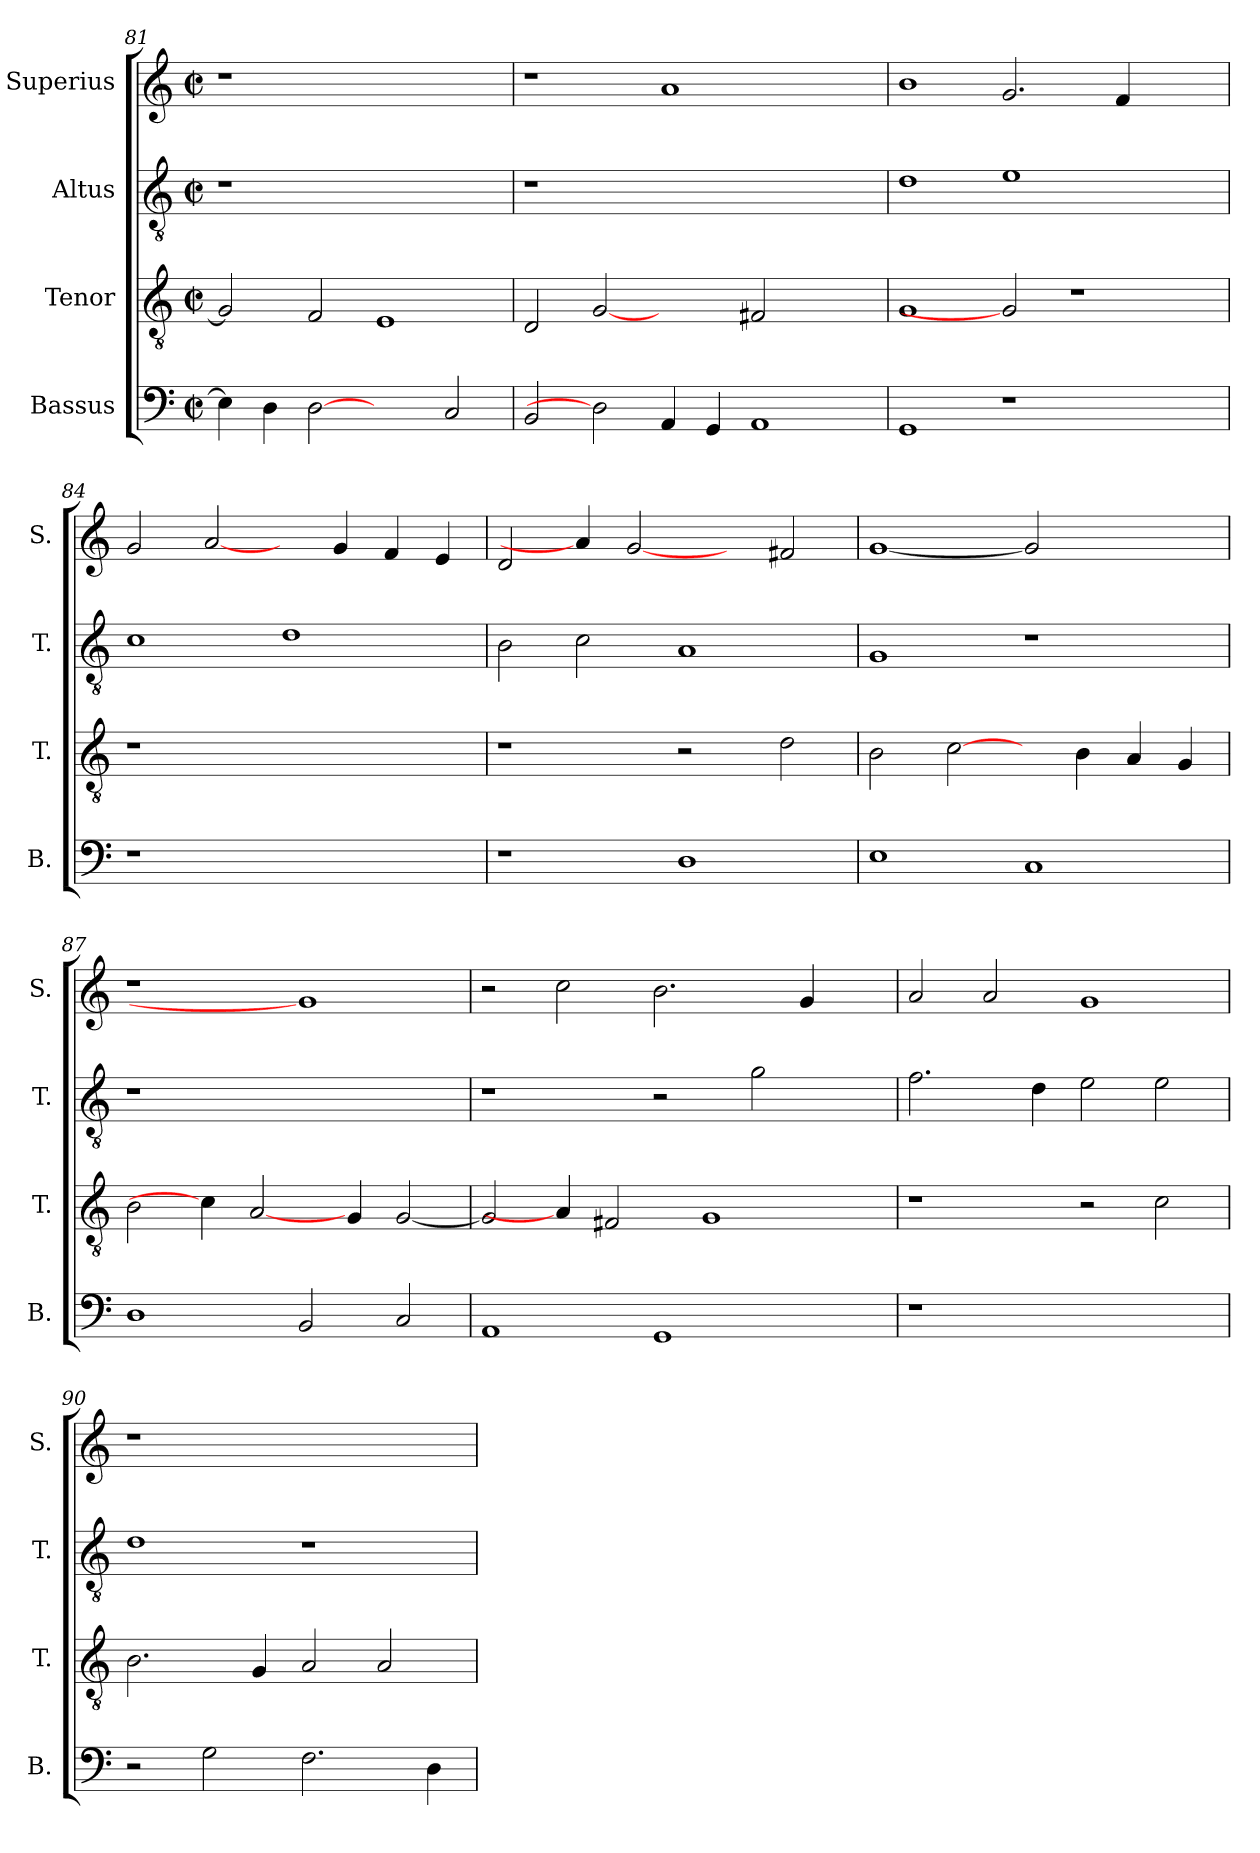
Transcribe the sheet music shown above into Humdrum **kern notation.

**kern	**kern	**kern	**kern
*part4	*part3	*part2	*part1
*staff4	*staff3	*staff2	*staff1
*I"Bassus	*I"Tenor	*I"Altus	*I"Superius
*I'B.	*I'T.	*I'T.	*I'S.
*clefF4	*clefGv2	*clefGv2	*clefG2
*	*ITrd7c12	*ITrd7c12	*
*k[]	*k[]	*k[]	*k[]
*C:	*C:	*C:	*C:
*M2/2	*M2/2	*M2/2	*M2/2
*met(c|)	*met(c|)	*met(c|)	*met(c|)
=81	=81	=81	=81
!	!	!LO:N:vis=1	!LO:N:vis=1
4Ei\]	2GGi/]	1r	1r
4Di\	.	.	.
[2Di	2FFi/	.	.
2ryy	1EEi	1ryy	1ryy
2Ci/	.	.	.
=82	=82	=82	=82
!	!	!LO:N:vis=1	!
2BBi/	2DDi/	1r	1r
2Di]	[2GGi	.	.
4AAi/	2ryy	1.ryy	1ai
4GGi/	.	.	.
1AAi	2FF#Xi/	.	.
.	2ryy	.	2ryy
!!LO:LB:g=z
=83	=83	=83	=83
1GGi	1GGi	1Di	1bi
1r	2GGi]	1Ei	2.gi/
.	1r	.	.
.	.	.	4fi/
2ryy	.	2ryy	2ryy
=84	=84	=84	=84
!LO:N:vis=1	!LO:N:vis=1	!	!
1r	1r	1Ci	2gi/
.	.	.	[2ai/
1ryy	1ryy	1Di	4ryy
.	.	.	4gi/
.	.	.	4fi/
.	.	.	4ei/
=85	=85	=85	=85
1r	1r	2BBi\	2di/
.	.	2Ci\	4ai/]
.	.	.	[2gi
1Di	2r	1AAi	.
.	.	.	4ryy
.	2Di\	.	2f#Xi/
=86	=86	=86	=86
1Ei	2BBi\	1GGi	[1gi
.	[2Ci\	.	.
1Ci	4ryy	1r	2gi]
.	4BBi\	.	.
.	4AAi/	.	2ryy
.	4GGi/	.	.
=87	=87	=87	=87
!	!	!LO:N:vis=1	!LO:N:vis=1
1Di	2BBi\	1r	1r
.	4Ci\]	.	.
.	[2AAi/	.	.
2BBi/	.	1ryy	1gi]
.	4GGi/	.	.
2Ci/	[<2GGi/	.	.
!!LO:PB:g=z
=88	=88	=88	=88
1AAi	2GGi/]	1r	2r
.	4AAi/]	.	2cci\
.	2FF#Xi/	.	.
1GGi	.	2r	2.bi\
.	1GGi	.	.
.	.	2Gi\	.
.	.	.	4gi/
4ryy	.	4ryy	4ryy
=89	=89	=89	=89
!LO:N:vis=1	!	!	!
1r	1r	2.Fi\	2ai/
.	.	.	2ai/
.	.	4Di\	.
1ryy	2r	2Ei\	1gi
.	2Ci\	2Ei\	.
=90	=90	=90	=90
!	!	!	!LO:N:vis=1
2r	2.BBi\	1Di	1r
2Gi\	.	.	.
.	4GGi/	.	.
2.Fi\	2AAi/	1r	1ryy
.	2AAi/	.	.
4Di\	.	.	.
=	=	=	=
*-	*-	*-	*-
